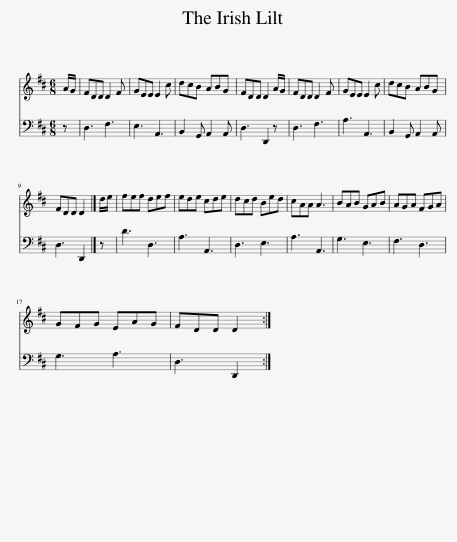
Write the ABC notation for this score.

X:1
%%score 1 2
L:1/8
M:6/8
I:linebreak $
K:D
V:1 treble
V:2 bass
V:1
 A/G/ | FDD D2 F | GEE E2 c | dcB ABG | FDD D2 A/G/ | %5
 FDD D2 F | GEE E2 c | dcB ABG |$ FDD D2 |] d/e/ | %10
 fef def | ede cde | dcd Bed | cAA A3 | BAB GAB | %15
 AGA FGA |$ GFG EAG | FDD D2 :| %18
V:2
 z | D,3 F,3 | E,3 A,,3 | B,,2 G,, A,,2 A,, | D,3 D,,2 z | %5
 D,3 F,3 | A,3 A,,3 | B,,2 G,, A,,2 A,, |$ D,3 D,,2 |] z | %10
 D3 D,3 | A,3 A,,3 | D,3 E,3 | A,3 A,,3 | G,3 E,3 | %15
 F,3 D,3 |$ G,3 A,3 | D,3 D,,2 :| %18
